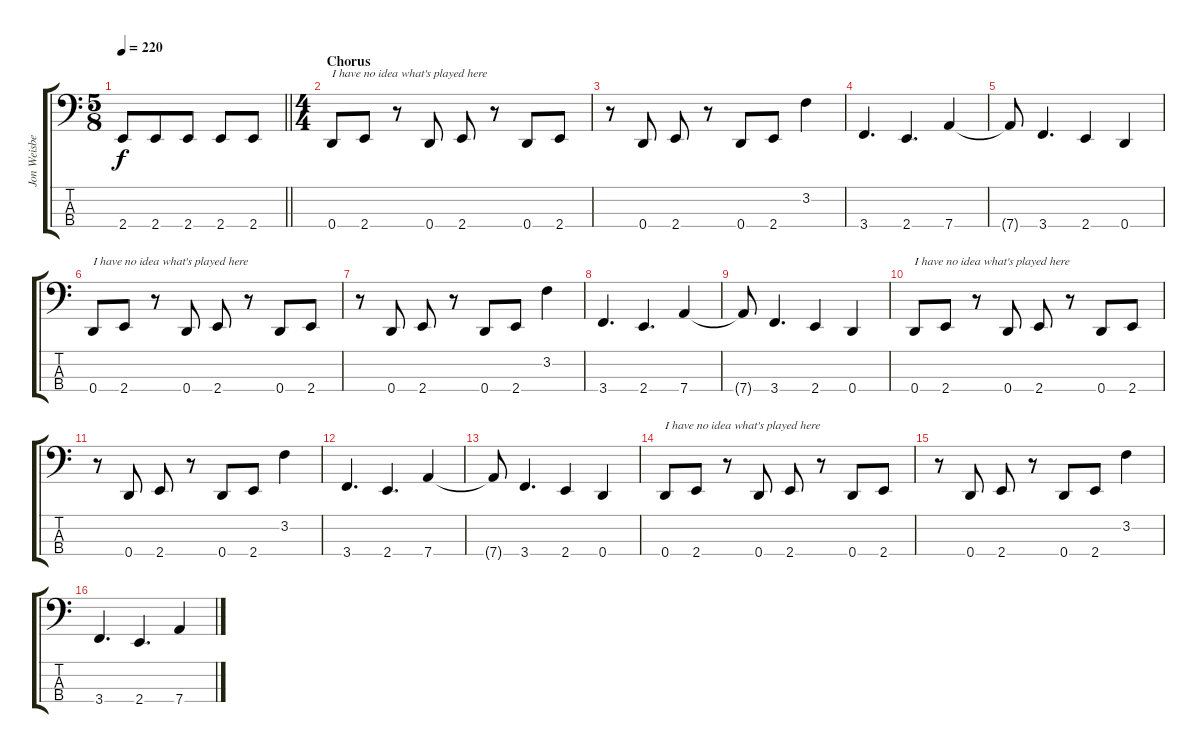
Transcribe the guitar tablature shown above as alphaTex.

\track ("Jon Weisberg - Bass" "Jon Weisbe") {instrument electricbasspick}
\staff {score tabs}
\tuning (G2 D2 A1 D1) {hide}
\ts (5 8)
\section ("" "")
\tempo 220
\clef f4
\barLineRight lightlight
\ks c
2.4.8{dy f} 2.4.8 2.4.8 2.4.8 2.4.8 |
\ts (4 4)
\section ("" "Chorus")
0.4.8{txt "I have no idea what's played here"} 2.4.8 r.8 0.4.8 2.4.8 r.8 0.4.8 2.4.8 |
r.8 0.4.8 2.4.8 r.8 0.4.8 2.4.8 3.2.4 |
3.4.4{d} 2.4.4{d} 7.4.4 |
7.4{t}.8 3.4.4{d} 2.4.4 0.4.4 |
0.4.8{txt "I have no idea what's played here"} 2.4.8 r.8 0.4.8 2.4.8 r.8 0.4.8 2.4.8 |
r.8 0.4.8 2.4.8 r.8 0.4.8 2.4.8 3.2.4 |
3.4.4{d} 2.4.4{d} 7.4.4 |
7.4{t}.8 3.4.4{d} 2.4.4 0.4.4 |
0.4.8{txt "I have no idea what's played here"} 2.4.8 r.8 0.4.8 2.4.8 r.8 0.4.8 2.4.8 |
r.8 0.4.8 2.4.8 r.8 0.4.8 2.4.8 3.2.4 |
3.4.4{d} 2.4.4{d} 7.4.4 |
7.4{t}.8 3.4.4{d} 2.4.4 0.4.4 |
0.4.8{txt "I have no idea what's played here"} 2.4.8 r.8 0.4.8 2.4.8 r.8 0.4.8 2.4.8 |
r.8 0.4.8 2.4.8 r.8 0.4.8 2.4.8 3.2.4 |
3.4.4{d} 2.4.4{d} 7.4.4
